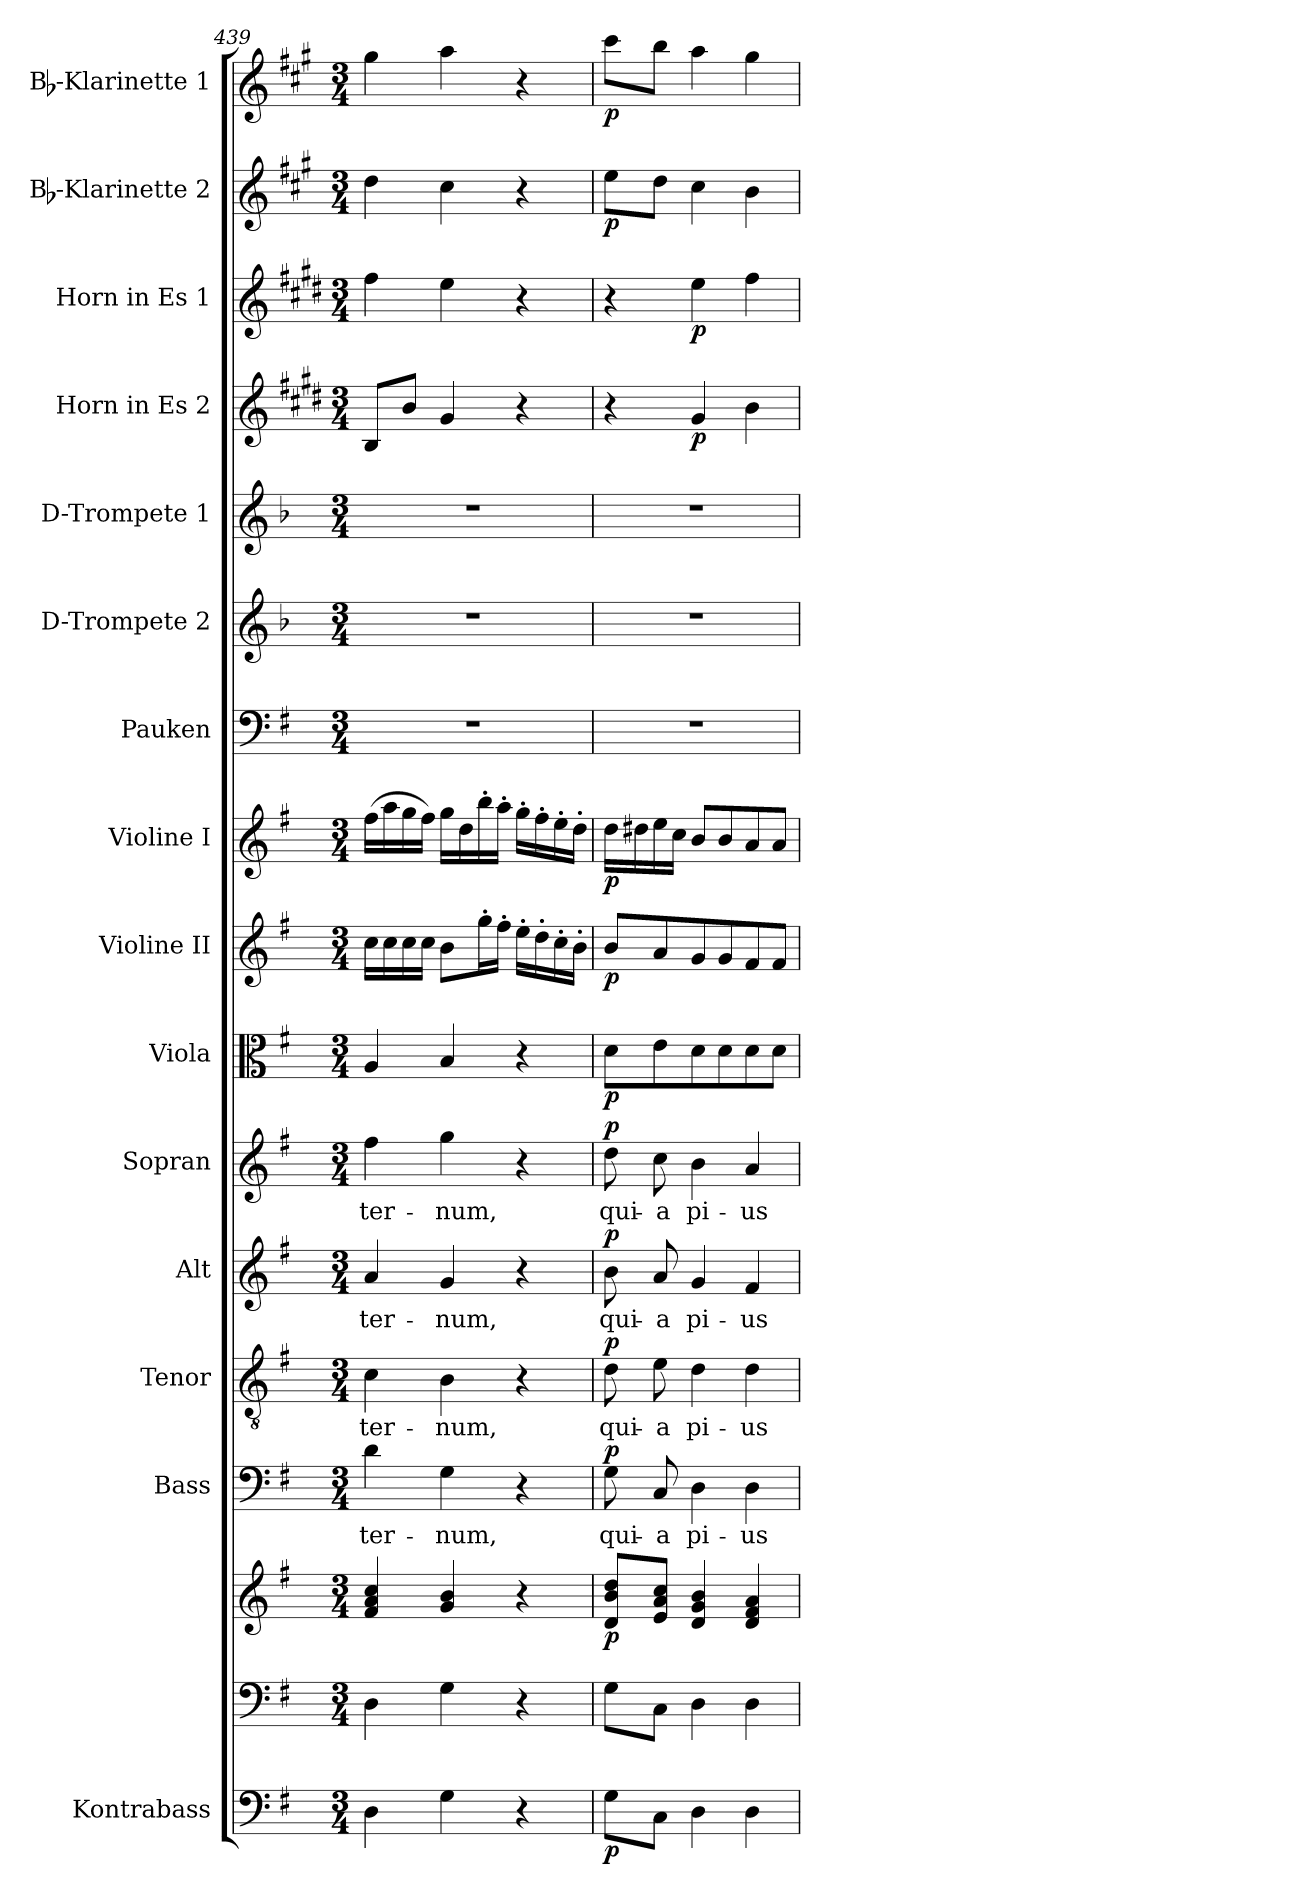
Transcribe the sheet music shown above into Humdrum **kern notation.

**kern	**dynam	**kern	**kern	**dynam	**kern	**text	**dynam	**kern	**text	**dynam	**kern	**text	**dynam	**kern	**text	**dynam	**kern	**dynam	**kern	**dynam	**kern	**dynam	**kern	**kern	**kern	**kern	**dynam	**kern	**dynam	**kern	**dynam	**kern	**dynam
*part16	*part16	*part15	*part15	*part15	*part14	*part14	*part14	*part13	*part13	*part13	*part12	*part12	*part12	*part11	*part11	*part11	*part10	*part10	*part9	*part9	*part8	*part8	*part7	*part6	*part5	*part4	*part4	*part3	*part3	*part2	*part2	*part1	*part1
*staff17	*staff17	*staff16	*staff15	*staff15/16	*staff14	*staff14	*staff14	*staff13	*staff13	*staff13	*staff12	*staff12	*staff12	*staff11	*staff11	*staff11	*staff10	*staff10	*staff9	*staff9	*staff8	*staff8	*staff7	*staff6	*staff5	*staff4	*staff4	*staff3	*staff3	*staff2	*staff2	*staff1	*staff1
*I"Kontrabass	*	*	*	*	*I"Bass	*	*	*I"Tenor	*	*	*I"Alt	*	*	*I"Sopran	*	*	*I"Viola	*	*I"Violine II	*	*I"Violine I	*	*I"Pauken	*I"D-Trompete 2	*I"D-Trompete 1	*I"Horn in Es 2	*	*I"Horn in Es 1	*	*I"Bb-Klarinette 2	*	*I"Bb-Klarinette 1	*
*I'Kb.	*	*	*	*	*I'B.	*	*	*I'T.	*	*	*I'A.	*	*	*I'S.	*	*	*I'Vla.	*	*I'Vl. II	*	*I'Vl. I	*	*I'Pk.	*I'D Trp. 2	*I'D Trp. 1	*	*	*	*	*I'Bb Kl. 2	*	*I'Bb Kl. 1	*
*clefF4	*	*clefF4	*clefG2	*	*clefF4	*	*	*clefGv2	*	*	*clefG2	*	*	*clefG2	*	*	*clefC3	*	*clefG2	*	*clefG2	*	*clefF4	*clefG2	*clefG2	*clefG2	*	*clefG2	*	*clefG2	*	*clefG2	*
*ITrd7c12	*	*	*	*	*	*	*	*	*	*	*	*	*	*	*	*	*	*	*	*	*	*	*	*ITrd-1c-2	*ITrd-1c-2	*ITrd5c9	*	*ITrd5c9	*	*ITrd1c2	*	*ITrd1c2	*
*k[f#]	*	*k[f#]	*k[f#]	*	*k[f#]	*	*	*k[f#]	*	*	*k[f#]	*	*	*k[f#]	*	*	*k[f#]	*	*k[f#]	*	*k[f#]	*	*k[f#]	*k[f#]	*k[f#]	*k[f#]	*	*k[f#]	*	*k[f#]	*	*k[f#]	*
*G:	*	*G:	*G:	*	*G:	*	*	*G:	*	*	*G:	*	*	*G:	*	*	*G:	*	*G:	*	*G:	*	*G:	*G:	*G:	*G:	*	*G:	*	*G:	*	*G:	*
*M3/4	*	*M3/4	*M3/4	*	*M3/4	*	*	*M3/4	*	*	*M3/4	*	*	*M3/4	*	*	*M3/4	*	*M3/4	*	*M3/4	*	*M3/4	*M3/4	*M3/4	*M3/4	*	*M3/4	*	*M3/4	*	*M3/4	*
=439	=439	=439	=439	=439	=439	=439	=439	=439	=439	=439	=439	=439	=439	=439	=439	=439	=439	=439	=439	=439	=439	=439	=439	=439	=439	=439	=439	=439	=439	=439	=439	=439	=439
!	!	!	!	!	!	!LO:LY:b	!	!	!LO:LY:b	!	!	!LO:LY:b	!	!	!LO:LY:b	!	!	!	!	!	!	!	!	!	!	!	!	!	!	!	!	!	!
4DD\	.	4D\	4f#/ 4a/ 4cc/	.	4d\	-ter-	.	4c\	-ter-	.	4a/	-ter-	.	4ff#\	-ter-	.	4A/	.	16cc\LL	.	(>16ff#\LL	.	2.r	2.r	2.r	8D/L	.	4a\	.	4cc\	.	4ff#\	.
.	.	.	.	.	.	.	.	.	.	.	.	.	.	.	.	.	.	.	16cc\	.	16aa\	.	.	.	.	.	.	.	.	.	.	.	.
.	.	.	.	.	.	.	.	.	.	.	.	.	.	.	.	.	.	.	16cc\	.	16gg\	.	.	.	.	8d/J	.	.	.	.	.	.	.
.	.	.	.	.	.	.	.	.	.	.	.	.	.	.	.	.	.	.	16cc\JJ	.	16ff#\JJ)	.	.	.	.	.	.	.	.	.	.	.	.
!	!	!	!	!	!	!LO:LY:b	!	!	!LO:LY:b	!	!	!LO:LY:b	!	!	!LO:LY:b	!	!	!	!	!	!	!	!	!	!	!	!	!	!	!	!	!	!
4GG\	.	4G\	4g/ 4b/	.	4G\	-num,	.	4B\	-num,	.	4g/	-num,	.	4gg\	-num,	.	4B/	.	8b\L	.	16gg\LL	.	.	.	.	4B/	.	4g\	.	4b\	.	4gg\	.
.	.	.	.	.	.	.	.	.	.	.	.	.	.	.	.	.	.	.	.	.	16dd\	.	.	.	.	.	.	.	.	.	.	.	.
.	.	.	.	.	.	.	.	.	.	.	.	.	.	.	.	.	.	.	16gg'>\L	.	16bb'>\	.	.	.	.	.	.	.	.	.	.	.	.
.	.	.	.	.	.	.	.	.	.	.	.	.	.	.	.	.	.	.	16ff#'>\JJ	.	16aa'>\JJ	.	.	.	.	.	.	.	.	.	.	.	.
4r	.	4r	4r	.	4r	.	.	4r	.	.	4r	.	.	4r	.	.	4r	.	16ee'>\LL	.	16gg'>\LL	.	.	.	.	4r	.	4r	.	4r	.	4r	.
.	.	.	.	.	.	.	.	.	.	.	.	.	.	.	.	.	.	.	16dd'>\	.	16ff#'>\	.	.	.	.	.	.	.	.	.	.	.	.
.	.	.	.	.	.	.	.	.	.	.	.	.	.	.	.	.	.	.	16cc'>\	.	16ee'>\	.	.	.	.	.	.	.	.	.	.	.	.
.	.	.	.	.	.	.	.	.	.	.	.	.	.	.	.	.	.	.	16b'>\JJ	.	16dd'>\JJ	.	.	.	.	.	.	.	.	.	.	.	.
=440	=440	=440	=440	=440	=440	=440	=440	=440	=440	=440	=440	=440	=440	=440	=440	=440	=440	=440	=440	=440	=440	=440	=440	=440	=440	=440	=440	=440	=440	=440	=440	=440	=440
!	!LO:DY:b	!	!	!LO:DY:b	!	!LO:LY:b	!LO:DY:a	!	!LO:LY:b	!LO:DY:a	!	!LO:LY:b	!LO:DY:a	!	!LO:LY:b	!LO:DY:a	!	!LO:DY:b	!	!LO:DY:b	!	!LO:DY:b	!	!	!	!	!	!	!	!	!LO:DY:b	!	!LO:DY:b
8GG\L	p	8G\L	8d/ 8b/ 8dd/L	p	8G\	qui-	p	8d\	qui-	p	8b\	qui-	p	8dd\	qui-	p	8d\L	p	8b/L	p	16dd\LL	p	2.r	2.r	2.r	4r	.	4r	.	8dd\L	p	8bb\L	p
.	.	.	.	.	.	.	.	.	.	.	.	.	.	.	.	.	.	.	.	.	16dd#X\	.	.	.	.	.	.	.	.	.	.	.	.
!	!	!	!	!	!	!LO:LY:b	!	!	!LO:LY:b	!	!	!LO:LY:b	!	!	!LO:LY:b	!	!	!	!	!	!	!	!	!	!	!	!	!	!	!	!	!	!
8CC\J	.	8C\J	8e/ 8a/ 8cc/J	.	8C/	-a	.	8e\	-a	.	8a/	-a	.	8cc\	-a	.	8e\	.	8a/	.	16ee\	.	.	.	.	.	.	.	.	8cc\J	.	8aa\J	.
.	.	.	.	.	.	.	.	.	.	.	.	.	.	.	.	.	.	.	.	.	16cc\JJ	.	.	.	.	.	.	.	.	.	.	.	.
!	!	!	!	!	!	!LO:LY:b	!	!	!LO:LY:b	!	!	!LO:LY:b	!	!	!LO:LY:b	!	!	!	!	!	!	!	!	!	!	!	!LO:DY:b	!	!LO:DY:b	!	!	!	!
4DD\	.	4D\	4d/ 4g/ 4b/	.	4D\	pi-	.	4d\	pi-	.	4g/	pi-	.	4b\	pi-	.	8d\	.	8g/	.	8b/L	.	.	.	.	4B/	p	4g\	p	4b\	.	4gg\	.
.	.	.	.	.	.	.	.	.	.	.	.	.	.	.	.	.	8d\	.	8g/	.	8b/	.	.	.	.	.	.	.	.	.	.	.	.
!	!	!	!	!	!	!LO:LY:b	!	!	!LO:LY:b	!	!	!LO:LY:b	!	!	!LO:LY:b	!	!	!	!	!	!	!	!	!	!	!	!	!	!	!	!	!	!
4DD\	.	4D\	4d/ 4f#/ 4a/	.	4D\	-us	.	4d\	-us	.	4f#/	-us	.	4a/	-us	.	8d\	.	8f#/	.	8a/	.	.	.	.	4d\	.	4a\	.	4a\	.	4ff#\	.
.	.	.	.	.	.	.	.	.	.	.	.	.	.	.	.	.	8d\J	.	8f#/J	.	8a/J	.	.	.	.	.	.	.	.	.	.	.	.
=	=	=	=	=	=	=	=	=	=	=	=	=	=	=	=	=	=	=	=	=	=	=	=	=	=	=	=	=	=	=	=	=	=
*-	*-	*-	*-	*-	*-	*-	*-	*-	*-	*-	*-	*-	*-	*-	*-	*-	*-	*-	*-	*-	*-	*-	*-	*-	*-	*-	*-	*-	*-	*-	*-	*-	*-
